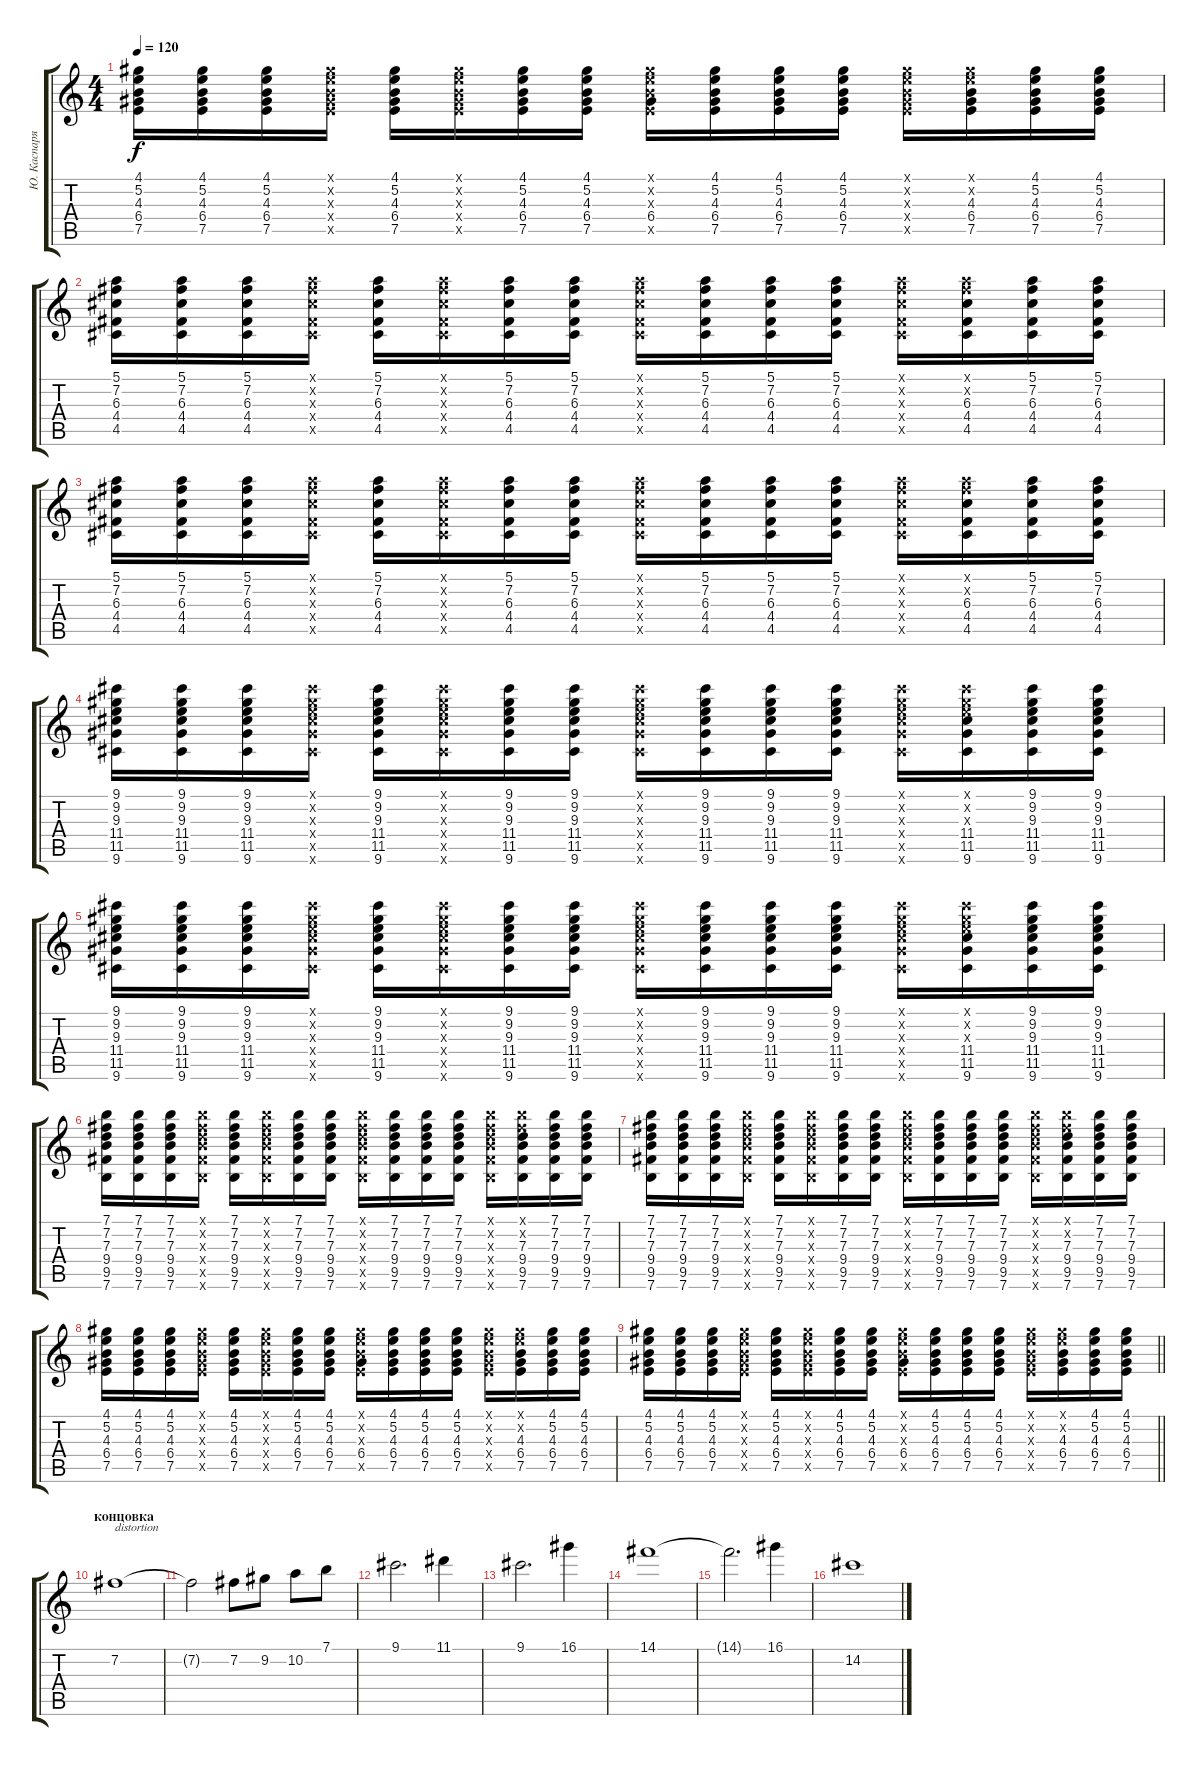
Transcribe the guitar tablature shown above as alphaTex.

\track ("Ю. Каспарян" "Ю. Каспаря") {instrument electricguitarclean}
\staff {score tabs}
\tuning (E4 B3 G3 D3 A2 E2) {hide}
\ts (4 4)
\tempo 120
\clef g2
\ks c
(4.1 5.2 4.3 6.4 7.5).16{dy f} (4.1 5.2 4.3 6.4 7.5).16 (4.1 5.2 4.3 6.4 7.5).16 (4.1{x} 5.2{x} 4.3{x} 6.4{x} 7.5{x}).16 (4.1 5.2 4.3 6.4 7.5).16 (4.1{x} 5.2{x} 4.3{x} 6.4{x} 7.5{x}).16 (4.1 5.2 4.3 6.4 7.5).16 (4.1 5.2 4.3 6.4 7.5).16 (4.1{x} 5.2{x} 4.3{x} 6.4 7.5{x}).16 (4.1 5.2 4.3 6.4 7.5).16 (4.1 5.2 4.3 6.4 7.5).16 (4.1 5.2 4.3 6.4 7.5).16 (4.1{x} 5.2{x} 4.3{x} 6.4{x} 7.5{x}).16 (4.1{x} 5.2{x} 4.3 6.4 7.5).16 (4.1 5.2 4.3 6.4 7.5).16 (4.1 5.2 4.3 6.4 7.5).16 |
(5.1 7.2 6.3 4.4 4.5).16 (5.1 7.2 6.3 4.4 4.5).16 (5.1 7.2 6.3 4.4 4.5).16 (5.1{x} 7.2{x} 6.3{x} 4.4{x} 4.5{x}).16 (5.1 7.2 6.3 4.4 4.5).16 (5.1{x} 7.2{x} 6.3{x} 4.4{x} 4.5{x}).16 (5.1 7.2 6.3 4.4 4.5).16 (5.1 7.2 6.3 4.4 4.5).16 (5.1{x} 7.2{x} 6.3{x} 4.4{x} 4.5{x}).16 (5.1 7.2 6.3 4.4 4.5).16 (5.1 7.2 6.3 4.4 4.5).16 (5.1 7.2 6.3 4.4 4.5).16 (5.1{x} 7.2{x} 6.3{x} 4.4{x} 4.5{x}).16 (5.1{x} 7.2{x} 6.3 4.4 4.5).16 (5.1 7.2 6.3 4.4 4.5).16 (5.1 7.2 6.3 4.4 4.5).16 |
(5.1 7.2 6.3 4.4 4.5).16 (5.1 7.2 6.3 4.4 4.5).16 (5.1 7.2 6.3 4.4 4.5).16 (5.1{x} 7.2{x} 6.3{x} 4.4{x} 4.5{x}).16 (5.1 7.2 6.3 4.4 4.5).16 (5.1{x} 7.2{x} 6.3{x} 4.4{x} 4.5{x}).16 (5.1 7.2 6.3 4.4 4.5).16 (5.1 7.2 6.3 4.4 4.5).16 (5.1{x} 7.2{x} 6.3{x} 4.4{x} 4.5{x}).16 (5.1 7.2 6.3 4.4 4.5).16 (5.1 7.2 6.3 4.4 4.5).16 (5.1 7.2 6.3 4.4 4.5).16 (5.1{x} 7.2{x} 6.3{x} 4.4{x} 4.5{x}).16 (5.1{x} 7.2{x} 6.3 4.4 4.5).16 (5.1 7.2 6.3 4.4 4.5).16 (5.1 7.2 6.3 4.4 4.5).16 |
(9.1 9.2 9.3 11.4 11.5 9.6).16 (9.1 9.2 9.3 11.4 11.5 9.6).16 (9.1 9.2 9.3 11.4 11.5 9.6).16 (9.1{x} 9.2{x} 9.3{x} 11.4{x} 11.5{x} 9.6{x}).16 (9.1 9.2 9.3 11.4 11.5 9.6).16 (9.1{x} 9.2{x} 9.3{x} 11.4{x} 11.5{x} 9.6{x}).16 (9.1 9.2 9.3 11.4 11.5 9.6).16 (9.1 9.2 9.3 11.4 11.5 9.6).16 (9.1{x} 9.2{x} 9.3{x} 11.4{x} 11.5{x} 9.6{x}).16 (9.1 9.2 9.3 11.4 11.5 9.6).16 (9.1 9.2 9.3 11.4 11.5 9.6).16 (9.1 9.2 9.3 11.4 11.5 9.6).16 (9.1{x} 9.2{x} 9.3{x} 11.4{x} 11.5{x} 9.6{x}).16 (9.1{x} 9.2{x} 9.3{x} 11.4 11.5 9.6).16 (9.1 9.2 9.3 11.4 11.5 9.6).16 (9.1 9.2 9.3 11.4 11.5 9.6).16 |
(9.1 9.2 9.3 11.4 11.5 9.6).16 (9.1 9.2 9.3 11.4 11.5 9.6).16 (9.1 9.2 9.3 11.4 11.5 9.6).16 (9.1{x} 9.2{x} 9.3{x} 11.4{x} 11.5{x} 9.6{x}).16 (9.1 9.2 9.3 11.4 11.5 9.6).16 (9.1{x} 9.2{x} 9.3{x} 11.4{x} 11.5{x} 9.6{x}).16 (9.1 9.2 9.3 11.4 11.5 9.6).16 (9.1 9.2 9.3 11.4 11.5 9.6).16 (9.1{x} 9.2{x} 9.3{x} 11.4{x} 11.5{x} 9.6{x}).16 (9.1 9.2 9.3 11.4 11.5 9.6).16 (9.1 9.2 9.3 11.4 11.5 9.6).16 (9.1 9.2 9.3 11.4 11.5 9.6).16 (9.1{x} 9.2{x} 9.3{x} 11.4{x} 11.5{x} 9.6{x}).16 (9.1{x} 9.2{x} 9.3{x} 11.4 11.5 9.6).16 (9.1 9.2 9.3 11.4 11.5 9.6).16 (9.1 9.2 9.3 11.4 11.5 9.6).16 |
(7.1 7.2 7.3 9.4 9.5 7.6).16 (7.1 7.2 7.3 9.4 9.5 7.6).16 (7.1 7.2 7.3 9.4 9.5 7.6).16 (7.1{x} 7.2{x} 7.3{x} 9.4{x} 9.5{x} 7.6{x}).16 (7.1 7.2 7.3 9.4 9.5 7.6).16 (7.1{x} 7.2{x} 7.3{x} 9.4{x} 9.5{x} 7.6{x}).16 (7.1 7.2 7.3 9.4 9.5 7.6).16 (7.1 7.2 7.3 9.4 9.5 7.6).16 (7.1{x} 7.2{x} 7.3{x} 9.4{x} 9.5{x} 7.6{x}).16 (7.1 7.2 7.3 9.4 9.5 7.6).16 (7.1 7.2 7.3 9.4 9.5 7.6).16 (7.1 7.2 7.3 9.4 9.5 7.6).16 (7.1{x} 7.2{x} 7.3{x} 9.4{x} 9.5{x} 7.6{x}).16 (7.1{x} 7.2{x} 7.3 9.4 9.5 7.6).16 (7.1 7.2 7.3 9.4 9.5 7.6).16 (7.1 7.2 7.3 9.4 9.5 7.6).16 |
(7.1 7.2 7.3 9.4 9.5 7.6).16 (7.1 7.2 7.3 9.4 9.5 7.6).16 (7.1 7.2 7.3 9.4 9.5 7.6).16 (7.1{x} 7.2{x} 7.3{x} 9.4{x} 9.5{x} 7.6{x}).16 (7.1 7.2 7.3 9.4 9.5 7.6).16 (7.1{x} 7.2{x} 7.3{x} 9.4{x} 9.5{x} 7.6{x}).16 (7.1 7.2 7.3 9.4 9.5 7.6).16 (7.1 7.2 7.3 9.4 9.5 7.6).16 (7.1{x} 7.2{x} 7.3{x} 9.4{x} 9.5{x} 7.6{x}).16 (7.1 7.2 7.3 9.4 9.5 7.6).16 (7.1 7.2 7.3 9.4 9.5 7.6).16 (7.1 7.2 7.3 9.4 9.5 7.6).16 (7.1{x} 7.2{x} 7.3{x} 9.4{x} 9.5{x} 7.6{x}).16 (7.1{x} 7.2{x} 7.3 9.4 9.5 7.6).16 (7.1 7.2 7.3 9.4 9.5 7.6).16 (7.1 7.2 7.3 9.4 9.5 7.6).16 |
(4.1 5.2 4.3 6.4 7.5).16 (4.1 5.2 4.3 6.4 7.5).16 (4.1 5.2 4.3 6.4 7.5).16 (4.1{x} 5.2{x} 4.3{x} 6.4{x} 7.5{x}).16 (4.1 5.2 4.3 6.4 7.5).16 (4.1{x} 5.2{x} 4.3{x} 6.4{x} 7.5{x}).16 (4.1 5.2 4.3 6.4 7.5).16 (4.1 5.2 4.3 6.4 7.5).16 (4.1{x} 5.2{x} 4.3{x} 6.4 7.5{x}).16 (4.1 5.2 4.3 6.4 7.5).16 (4.1 5.2 4.3 6.4 7.5).16 (4.1 5.2 4.3 6.4 7.5).16 (4.1{x} 5.2{x} 4.3{x} 6.4{x} 7.5{x}).16 (4.1{x} 5.2{x} 4.3 6.4 7.5).16 (4.1 5.2 4.3 6.4 7.5).16 (4.1 5.2 4.3 6.4 7.5).16 |
\barLineRight lightlight
(4.1 5.2 4.3 6.4 7.5).16 (4.1 5.2 4.3 6.4 7.5).16 (4.1 5.2 4.3 6.4 7.5).16 (4.1{x} 5.2{x} 4.3{x} 6.4{x} 7.5{x}).16 (4.1 5.2 4.3 6.4 7.5).16 (4.1{x} 5.2{x} 4.3{x} 6.4{x} 7.5{x}).16 (4.1 5.2 4.3 6.4 7.5).16 (4.1 5.2 4.3 6.4 7.5).16 (4.1{x} 5.2{x} 4.3{x} 6.4 7.5{x}).16 (4.1 5.2 4.3 6.4 7.5).16 (4.1 5.2 4.3 6.4 7.5).16 (4.1 5.2 4.3 6.4 7.5).16 (4.1{x} 5.2{x} 4.3{x} 6.4{x} 7.5{x}).16 (4.1{x} 5.2{x} 4.3 6.4 7.5).16 (4.1 5.2 4.3 6.4 7.5).16 (4.1 5.2 4.3 6.4 7.5).16 |
\section ("" "концовка")
7.2.1{txt "distortion" volume 16 instrument distortionguitar} |
7.2{t}.2 7.2.8 9.2.8 10.2.8 7.1.8 |
9.1.2{d} 11.1.4 |
9.1.2{d} 16.1.4 |
14.1.1 |
14.1{t}.2{d} 16.1.4 |
14.2.1
